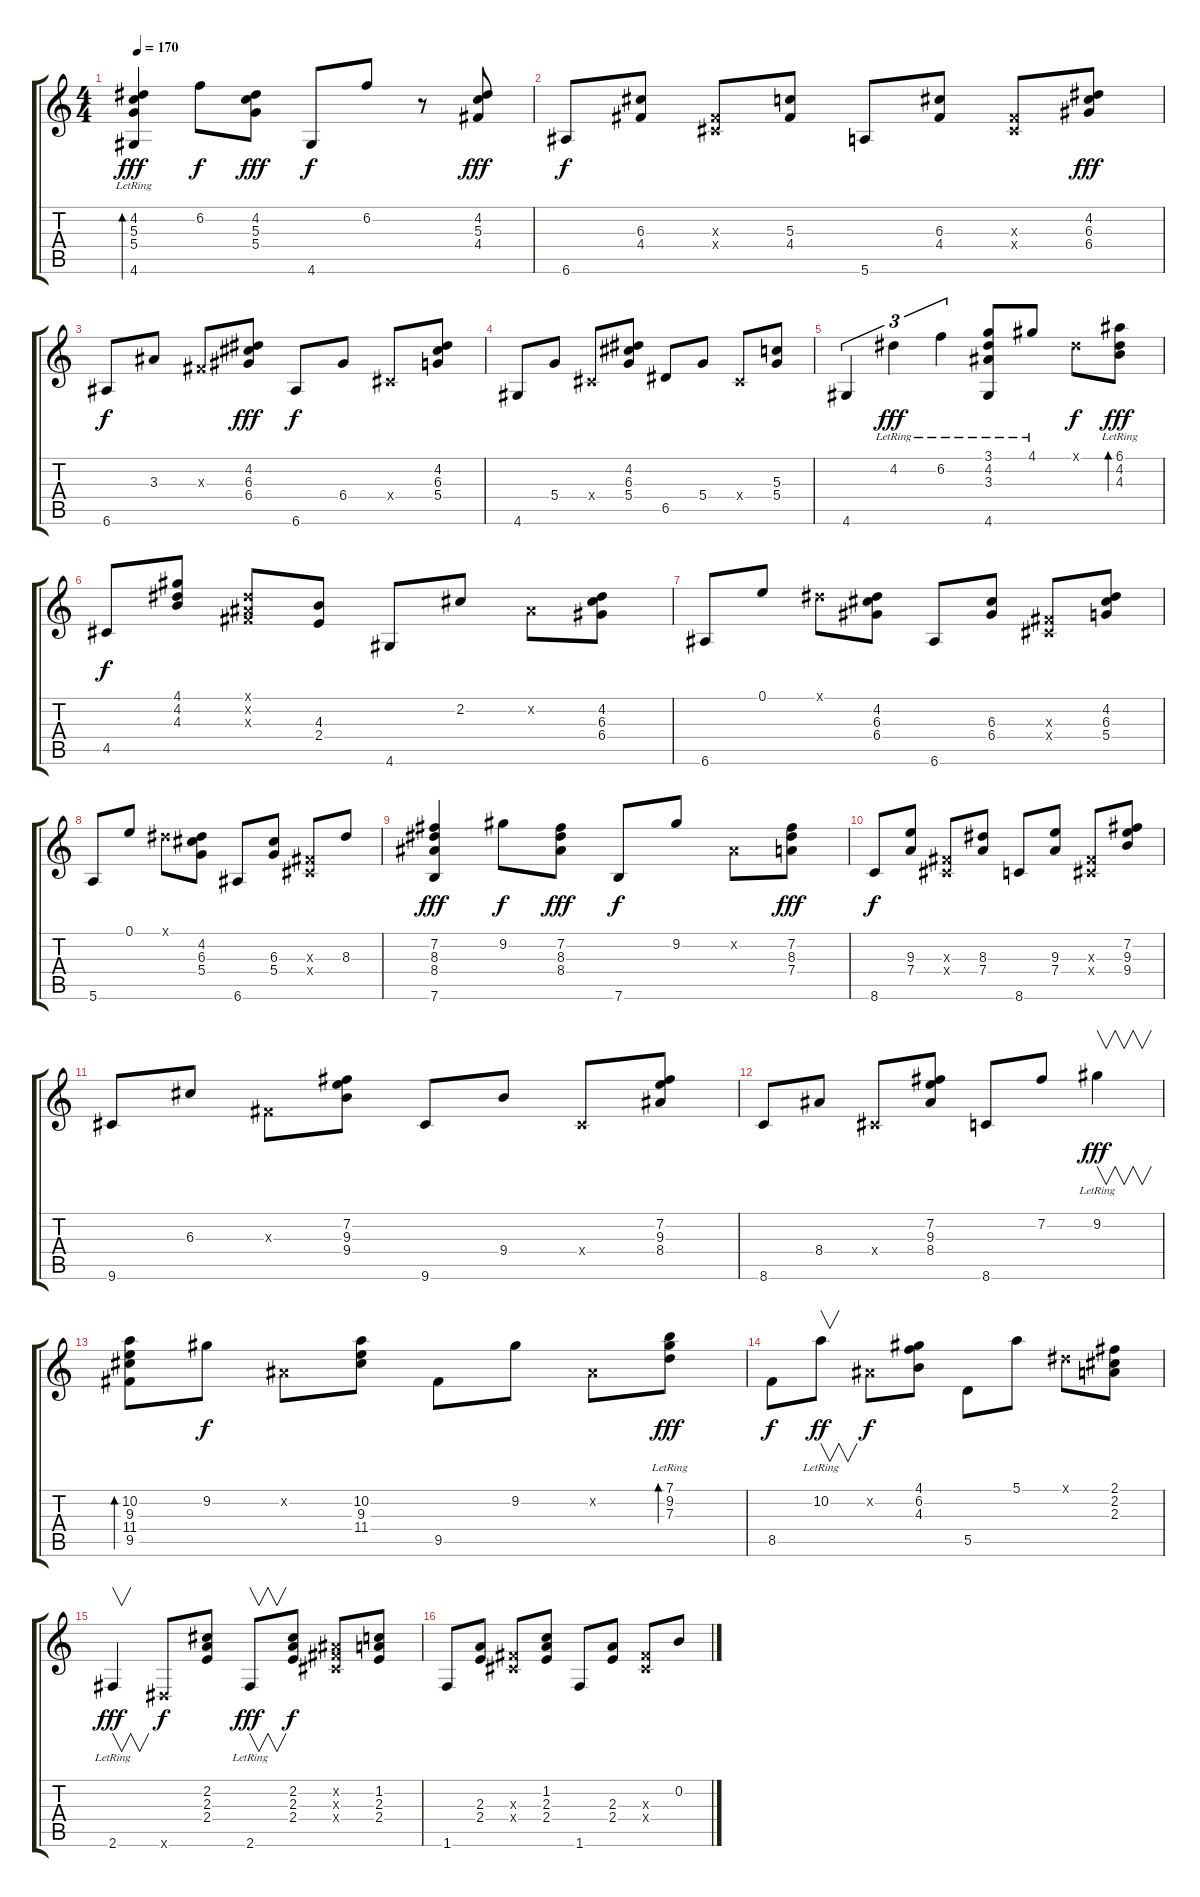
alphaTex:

\track "" {instrument acousticguitarnylon}
\staff {score tabs}
\tuning (E4 B3 G3 D3 A2 E2) {hide}
\ts (4 4)
\tempo 170
\clef g2
\ks c
(4.2 5.3 5.4 4.6{lr}).4{bd 240 dy fff} 6.2.8{dy f} (4.2 5.3 5.4).8{dy fff} 4.6.8{dy f} 6.2.8 r.8 (4.2 5.3 4.4).8{dy fff} |
6.6.8{dy f} (6.3 4.4).8 (-1.3{x} -1.4{x}).8 (5.3 4.4).8 5.6.8 (6.3 4.4).8 (-1.3{x} -1.4{x}).8 (4.2 6.3 6.4).8{dy fff} |
6.6.8{dy f} 3.3.8 -1.3{x}.8 (4.2 6.3 6.4).8{dy fff} 6.6.8{dy f} 6.4.8 -1.4{x}.8 (4.2 6.3 5.4).8 |
4.6.8 5.4.8 -1.4{x}.8 (4.2 6.3 5.4).8 6.5.8 5.4.8 -1.4{x}.8 (5.3 5.4).8 |
4.6.4{tu (3 2)} 4.2{lr}.4{tu (3 2) dy fff} 6.2{lr}.4{tu (3 2)} (3.1{lr} 4.2 3.3 4.6).8 4.1{lr}.8 -1.1{x}.8{dy f} (6.1{lr} 4.2 4.3).8{bd 240 dy fff} |
4.5.8{dy f} (4.1 4.2 4.3).8 (-1.1{x} -1.2{x} -1.3{x}).8 (4.3 2.4).8 4.6.8 2.2.8 -1.2{x}.8 (4.2 6.3 6.4).8 |
6.6.8 0.1.8 -1.1{x}.8 (4.2 6.3 6.4).8 6.6.8 (6.3 6.4).8 (-1.3{x} -1.4{x}).8 (4.2 6.3 5.4).8 |
5.6.8 0.1.8 -1.1{x}.8 (4.2 6.3 5.4).8 6.6.8 (6.3 5.4).8 (-1.3{x} -1.4{x}).8 8.3.8 |
(7.2 8.3 8.4 7.6).4{dy fff} 9.2.8{dy f} (7.2 8.3 8.4).8{dy fff} 7.6.8{dy f} 9.2.8 -1.2{x}.8 (7.2 8.3 7.4).8{dy fff} |
8.6.8{dy f} (9.3 7.4).8 (-1.3{x} -1.4{x}).8 (8.3 7.4).8 8.6.8 (9.3 7.4).8 (-1.3{x} -1.4{x}).8 (7.2 9.3 9.4).8 |
9.6.8 6.3.8 -1.3{x}.8 (7.2 9.3 9.4).8 9.6.8 9.4.8 -1.4{x}.8 (7.2 9.3 8.4).8 |
8.6.8 8.4.8 -1.4{x}.8 (7.2 9.3 8.4).8 8.6.8 7.2.8 9.2{lr}.4{v dy fff} |
(10.2 9.3 11.4 9.5).8{bd 240} 9.2.8{dy f} -1.2{x}.8 (10.2 9.3 11.4).8 9.5.8 9.2.8 -1.2{x}.8 (7.1 9.2 7.3{lr}).8{bd 240 dy fff} |
8.5.8{dy f} 10.2{lr}.8{v dy ff} -1.2{x}.8{dy f} (4.1 6.2 4.3).8 5.5.8 5.1.8 -1.1{x}.8 (2.1 2.2 2.3).8 |
2.6{lr}.4{v dy fff} -1.6{x}.8{dy f} (2.2 2.3 2.4).8 2.6{lr}.8{v dy fff} (2.2 2.3 2.4).8{dy f} (-1.2{x} -1.3{x} -1.4{x}).8 (1.2 2.3 2.4).8 |
1.6.8 (2.3 2.4).8 (-1.3{x} -1.4{x}).8 (1.2 2.3 2.4).8 1.6.8 (2.3 2.4).8 (-1.3{x} -1.4{x}).8 0.2.8
